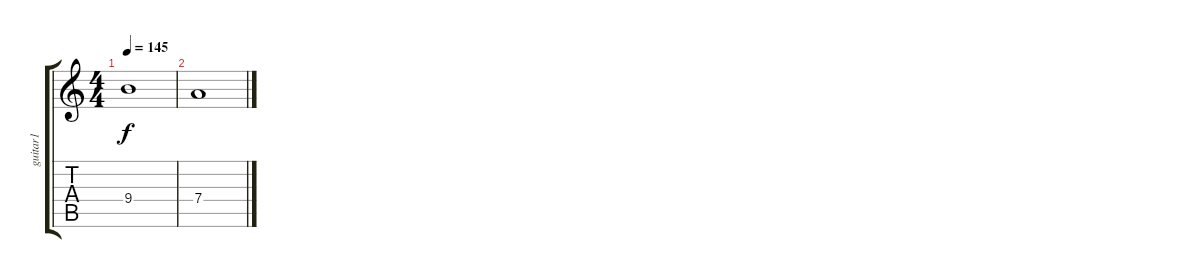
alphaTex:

\track ("guitar1" "guitar1") {instrument acousticguitarsteel}
\staff {score tabs}
\tuning (E4 B3 G3 D3 A2 E2) {hide}
\ts (4 4)
\tempo 145
\clef g2
\ks c
9.4.1{dy f} |
7.4.1
